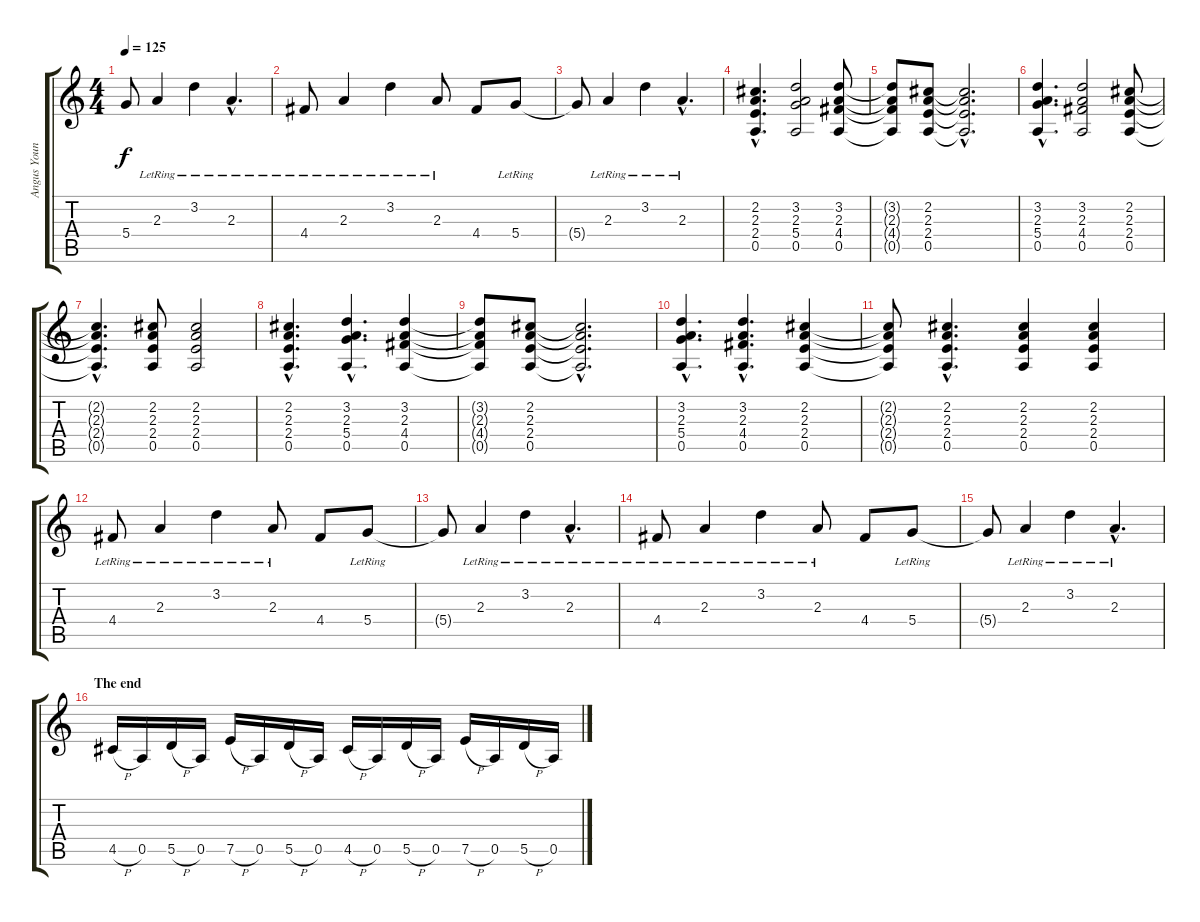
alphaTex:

\track ("Angus Young" "Angus Youn") {instrument overdrivenguitar}
\staff {score tabs}
\tuning (E4 B3 G3 D3 A2 E2) {hide}
\ts (4 4)
\tempo 125
\clef g2
\ks c
5.4{t}.8{dy f} 2.3{lr}.4 3.2{lr}.4 2.3{hac lr}.4{d} |
4.4{lr}.8 2.3{lr}.4 3.2{lr}.4 2.3{lr}.8 4.4.8 5.4{lr}.8 |
5.4{t}.8 2.3{lr}.4 3.2{lr}.4 2.3{hac lr}.4{d} |
(2.2{hac} 2.3{hac} 2.4{hac} 0.5{hac}).4{d} (3.2 2.3 5.4 0.5).2 (3.2 2.3 4.4 0.5).8 |
(3.2{t} 2.3{t} 4.4{t} 0.5{t}).8 (2.2 2.3 2.4 0.5).8 (2.2{hac t} 2.3{hac t} 2.4{hac t} 0.5{hac t}).2{d} |
(3.2{hac} 2.3{hac} 5.4{hac} 0.5{hac}).4{d} (3.2 2.3 4.4 0.5).2 (2.2 2.3 2.4 0.5).8 |
(2.2{hac t} 2.3{hac t} 2.4{hac t} 0.5{hac t}).4{d} (2.2 2.3 2.4 0.5).8 (2.2 2.3 2.4 0.5).2 |
(2.2{hac} 2.3{hac} 2.4{hac} 0.5{hac}).4{d} (3.2{hac} 2.3{hac} 5.4{hac} 0.5{hac}).4{d} (3.2 2.3 4.4 0.5).4 |
(3.2{t} 2.3{t} 4.4{t} 0.5{t}).8 (2.2 2.3 2.4 0.5).8 (2.2{hac t} 2.3{hac t} 2.4{hac t} 0.5{hac t}).2{d} |
(3.2{hac} 2.3{hac} 5.4{hac} 0.5{hac}).4{d} (3.2{hac} 2.3{hac} 4.4{hac} 0.5{hac}).4{d} (2.2 2.3 2.4 0.5).4 |
(2.2{t} 2.3{t} 2.4{t} 0.5{t}).8 (2.2{hac} 2.3{hac} 2.4{hac} 0.5{hac}).4{d} (2.2 2.3 2.4 0.5).4 (2.2 2.3 2.4 0.5).4 |
4.4{lr}.8 2.3{lr}.4 3.2{lr}.4 2.3{lr}.8 4.4.8 5.4{lr}.8 |
5.4{t}.8 2.3{lr}.4 3.2{lr}.4 2.3{hac lr}.4{d} |
4.4{lr}.8 2.3{lr}.4 3.2{lr}.4 2.3{lr}.8 4.4.8 5.4{lr}.8 |
5.4{t}.8 2.3{lr}.4 3.2{lr}.4 2.3{hac lr}.4{d} |
\section ("" "The end")
4.5{h}.16 0.5.16 5.5{h}.16 0.5.16 7.5{h}.16 0.5.16 5.5{h}.16 0.5.16 4.5{h}.16 0.5.16 5.5{h}.16 0.5.16 7.5{h}.16 0.5.16 5.5{h}.16 0.5.16
